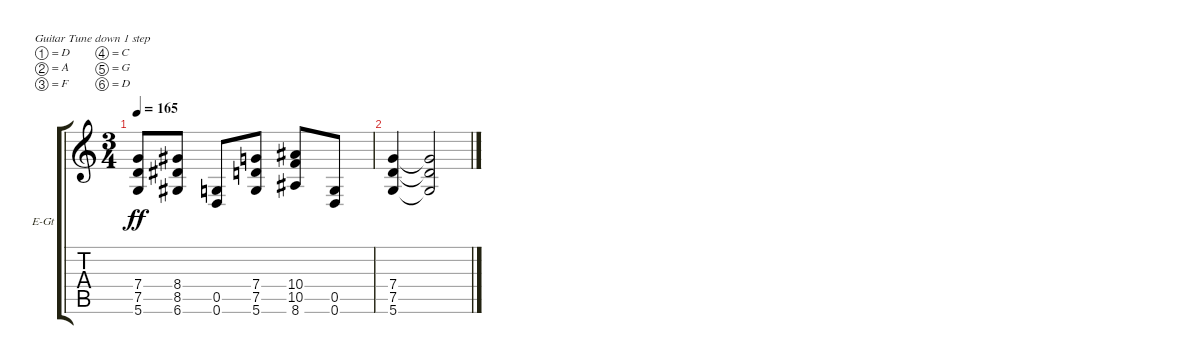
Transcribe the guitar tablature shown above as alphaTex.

\bracketExtendMode groupsimilarinstruments
\firstSystemTrackNameOrientation horizontal
\otherSystemsTrackNameOrientation horizontal
\track ("Electric Guitar 2" "E-Gt") {instrument distortionguitar}
\staff {score tabs}
\tuning (D4 A3 F3 C3 G2 D2)
\ts (3 4)
\tempo 165
\clef g2
\ks c
(5.6 7.5 7.4).8{dy ff} (6.6 8.5 8.4).8 (0.6 0.5).8 (5.6 7.5 7.4).8 (8.6 10.5 10.4).8 (0.6 0.5).8 |
(5.6 7.5 7.4).4 (5.6{t} 7.5{t} 7.4{t}).2
